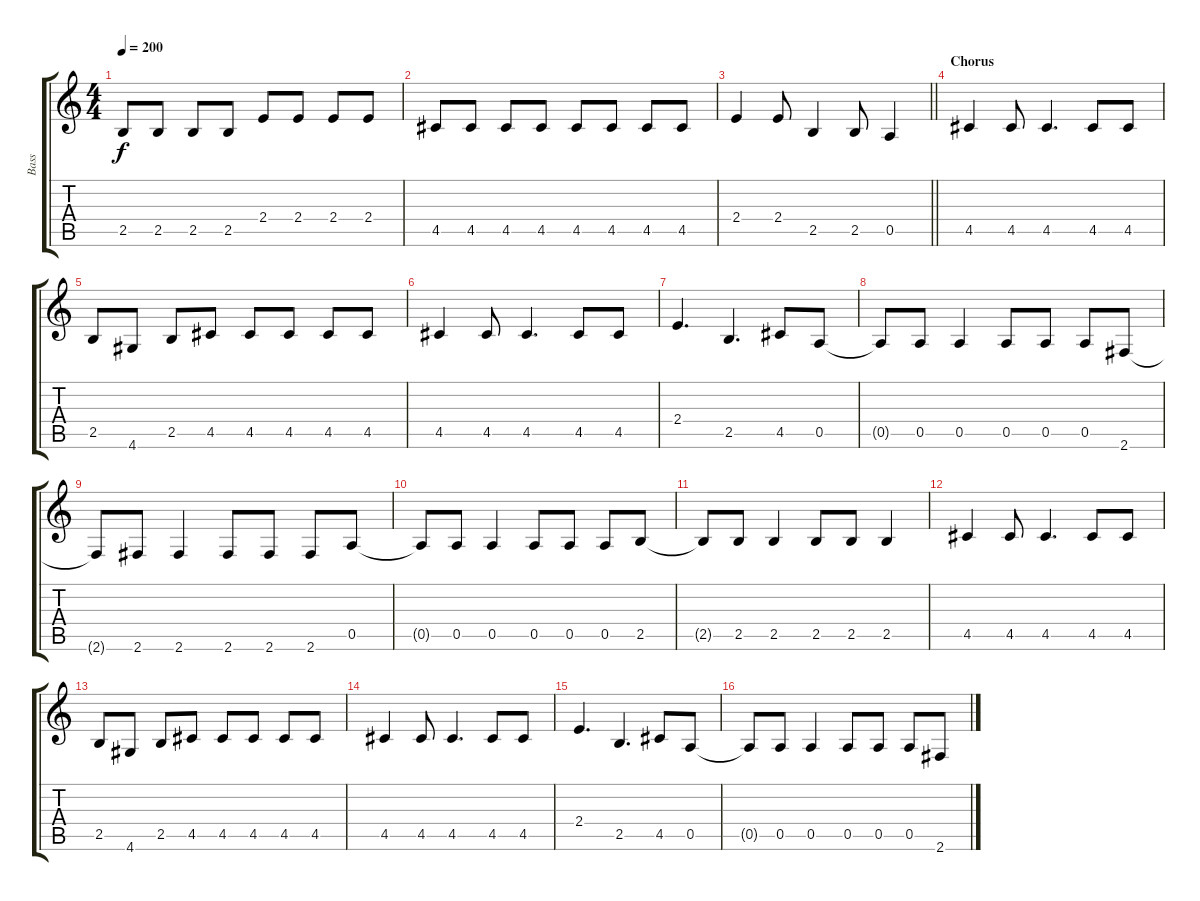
\track ("Bass" "Bass") {instrument electricbassfinger}
\staff {score tabs}
\tuning (E4 B3 G3 D3 A2 E2) {hide}
\ts (4 4)
\tempo 200
\clef g2
\ks c
2.5{t}.8{dy f} 2.5.8 2.5.8 2.5.8 2.4.8 2.4.8 2.4.8 2.4.8 |
4.5.8 4.5.8 4.5.8 4.5.8 4.5.8 4.5.8 4.5.8 4.5.8 |
\barLineRight lightlight
2.4.4 2.4.8 2.5.4 2.5.8 0.5.4 |
\section ("" "Chorus")
4.5.4 4.5.8 4.5.4{d} 4.5.8 4.5.8 |
2.5.8 4.6.8 2.5.8 4.5.8 4.5.8 4.5.8 4.5.8 4.5.8 |
4.5.4 4.5.8 4.5.4{d} 4.5.8 4.5.8 |
2.4.4{d} 2.5.4{d} 4.5.8 0.5.8 |
0.5{t}.8 0.5.8 0.5.4 0.5.8 0.5.8 0.5.8 2.6.8 |
2.6{t}.8 2.6.8 2.6.4 2.6.8 2.6.8 2.6.8 0.5.8 |
0.5{t}.8 0.5.8 0.5.4 0.5.8 0.5.8 0.5.8 2.5.8 |
2.5{t}.8 2.5.8 2.5.4 2.5.8 2.5.8 2.5.4 |
4.5.4 4.5.8 4.5.4{d} 4.5.8 4.5.8 |
2.5.8 4.6.8 2.5.8 4.5.8 4.5.8 4.5.8 4.5.8 4.5.8 |
4.5.4 4.5.8 4.5.4{d} 4.5.8 4.5.8 |
2.4.4{d} 2.5.4{d} 4.5.8 0.5.8 |
0.5{t}.8 0.5.8 0.5.4 0.5.8 0.5.8 0.5.8 2.6.8
